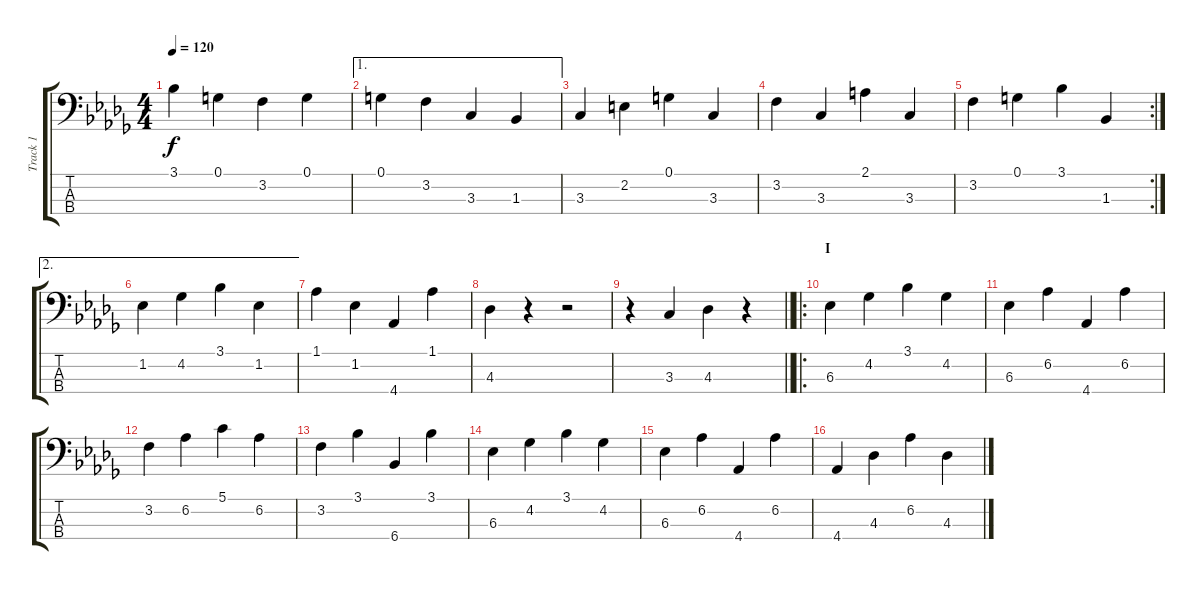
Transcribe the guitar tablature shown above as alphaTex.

\track ("Track 1" "Track 1") {instrument electricbassfinger}
\staff {score tabs}
\tuning (G2 D2 A1 E1) {hide}
\ts (4 4)
\tempo 120
\clef f4
\ks db
3.1.4{dy f} 0.1.4 3.2.4 0.1.4 |
\ae 1
0.1.4 3.2.4 3.3.4 1.3.4 |
3.3.4 2.2.4 0.1.4 3.3.4 |
3.2.4 3.3.4 2.1.4 3.3.4 |
\rc 2
3.2.4 0.1.4 3.1.4 1.3.4 |
\ae 2
1.2.4 4.2.4 3.1.4 1.2.4 |
1.1.4 1.2.4 4.4.4 1.1.4 |
4.3.4 r.4 r.2 |
\barLineRight lightlight
r.4 3.3.4 4.3.4 r.4 |
\ro
\section ("" "I")
6.3.4 4.2.4 3.1.4 4.2.4 |
6.3.4 6.2.4 4.4.4 6.2.4 |
3.2.4 6.2.4 5.1.4 6.2.4 |
3.2.4 3.1.4 6.4.4 3.1.4 |
6.3.4 4.2.4 3.1.4 4.2.4 |
6.3.4 6.2.4 4.4.4 6.2.4 |
4.4.4 4.3.4 6.2.4 4.3.4
